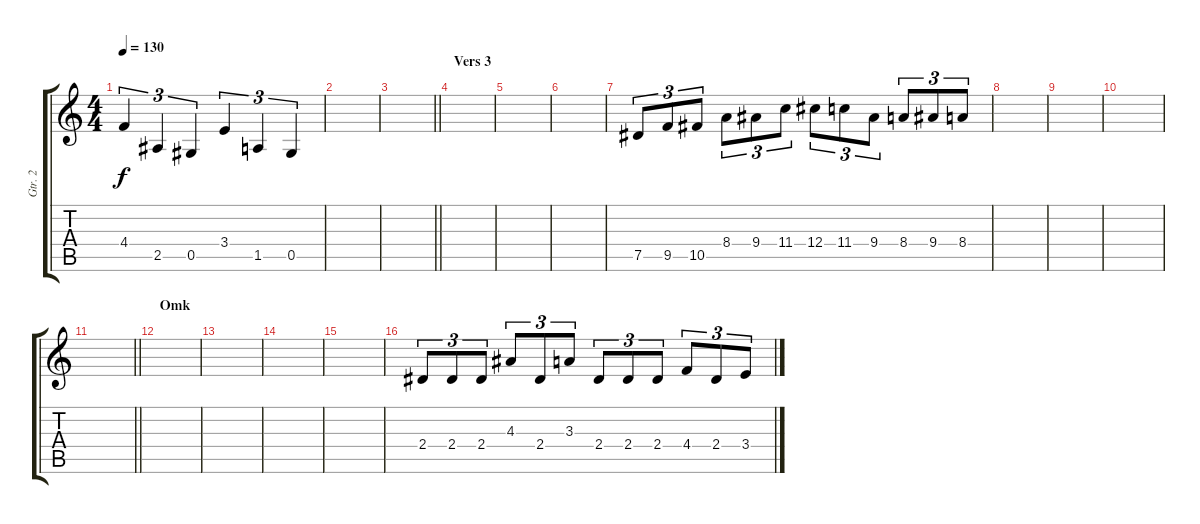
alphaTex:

\track ("Gtr. 2" "Gtr. 2") {instrument distortionguitar}
\staff {score tabs}
\tuning (Eb4 Bb3 Gb3 Db3 Ab2 Eb2) {hide}
\ts (4 4)
\tempo 130
\clef g2
\ks c
4.4.4{tu (3 2) dy f} 2.5.4{tu (3 2)} 0.5.4{tu (3 2)} 3.4.4{tu (3 2)} 1.5.4{tu (3 2)} 0.5.4{tu (3 2)} |
|
\barLineRight lightlight
|
\section ("" "Vers 3")
|
|
|
7.5.8{tu (3 2)} 9.5.8{tu (3 2)} 10.5.8{tu (3 2)} 8.4.8{tu (3 2)} 9.4.8{tu (3 2)} 11.4.8{tu (3 2)} 12.4.8{tu (3 2)} 11.4.8{tu (3 2)} 9.4.8{tu (3 2)} 8.4.8{tu (3 2)} 9.4.8{tu (3 2)} 8.4.8{tu (3 2)} |
|
|
|
\barLineRight lightlight
|
\section ("" "Omk")
|
|
|
|
2.4.8{tu (3 2)} 2.4.8{tu (3 2)} 2.4.8{tu (3 2)} 4.3.8{tu (3 2)} 2.4.8{tu (3 2)} 3.3.8{tu (3 2)} 2.4.8{tu (3 2)} 2.4.8{tu (3 2)} 2.4.8{tu (3 2)} 4.4.8{tu (3 2)} 2.4.8{tu (3 2)} 3.4.8{tu (3 2)}
